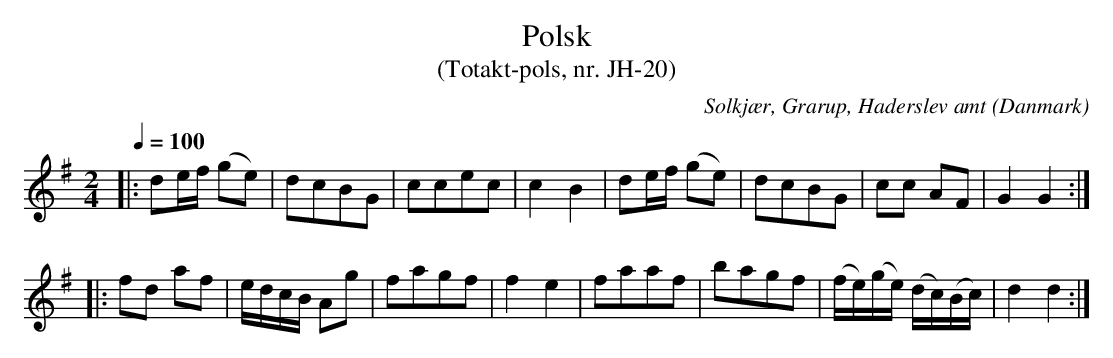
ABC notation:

X:1
T:Polsk
T:(Totakt-pols, nr. JH-20)
O:Solkjær, Grarup, Haderslev amt (Danmark)
M:2/4
L:1/8
Q:1/4=100
K:G
|: de/f/ (ge) | dcBG | ccec | c2 B2 | de/f/ (ge) | dcBG | cc AF | G2 G2 :|
|: fd af | e/d/c/B/ Ag | fagf | f2 e2 | faaf |bagf | (f/e/)(g/e/) (d/c/)(B/c/) | d2 d2 :|
